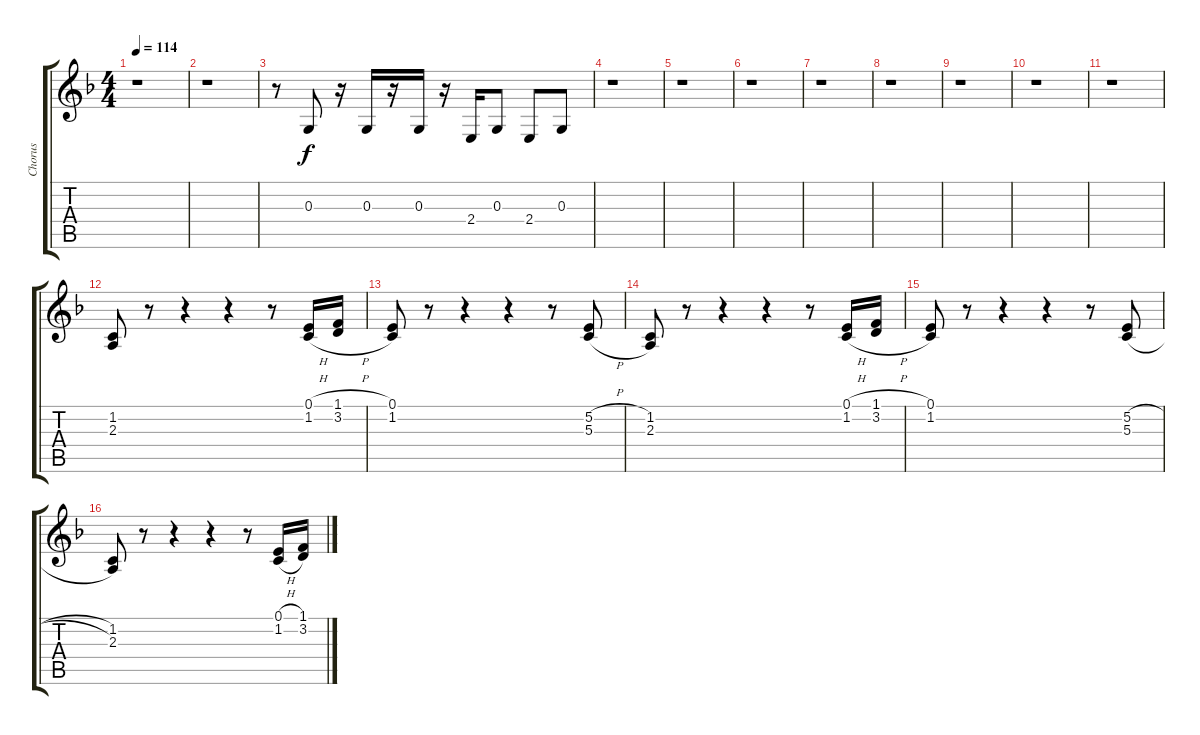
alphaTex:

\track ("Chorus" "Chorus") {instrument voiceoohs}
\staff {score tabs}
\tuning (E4 B3 G3 D3 A2 E2) {hide}
\ts (4 4)
\tempo 114
\clef g2
\ks f
r.1{dy f} |
r.1 |
r.8 0.3.8 r.16 0.3.16 r.16 0.3.16 r.16 2.4.16 0.3.8 2.4.8 0.3.8 |
r.1 |
r.1 |
r.1 |
r.1 |
r.1 |
r.1 |
r.1 |
r.1 |
(1.2 2.3).8 r.8 r.4 r.4 r.8 (0.1{h} 1.2{h}).16 (1.1{h} 3.2{h}).16 |
(0.1 1.2).8 r.8 r.4 r.4 r.8 (5.2{h} 5.3{h}).8 |
(1.2 2.3).8 r.8 r.4 r.4 r.8 (0.1{h} 1.2{h}).16 (1.1{h} 3.2{h}).16 |
(0.1 1.2).8 r.8 r.4 r.4 r.8 (5.2{h} 5.3{h}).8 |
(1.2 2.3).8 r.8 r.4 r.4 r.8 (0.1{h} 1.2{h}).16 (1.1{h} 3.2{h}).16
